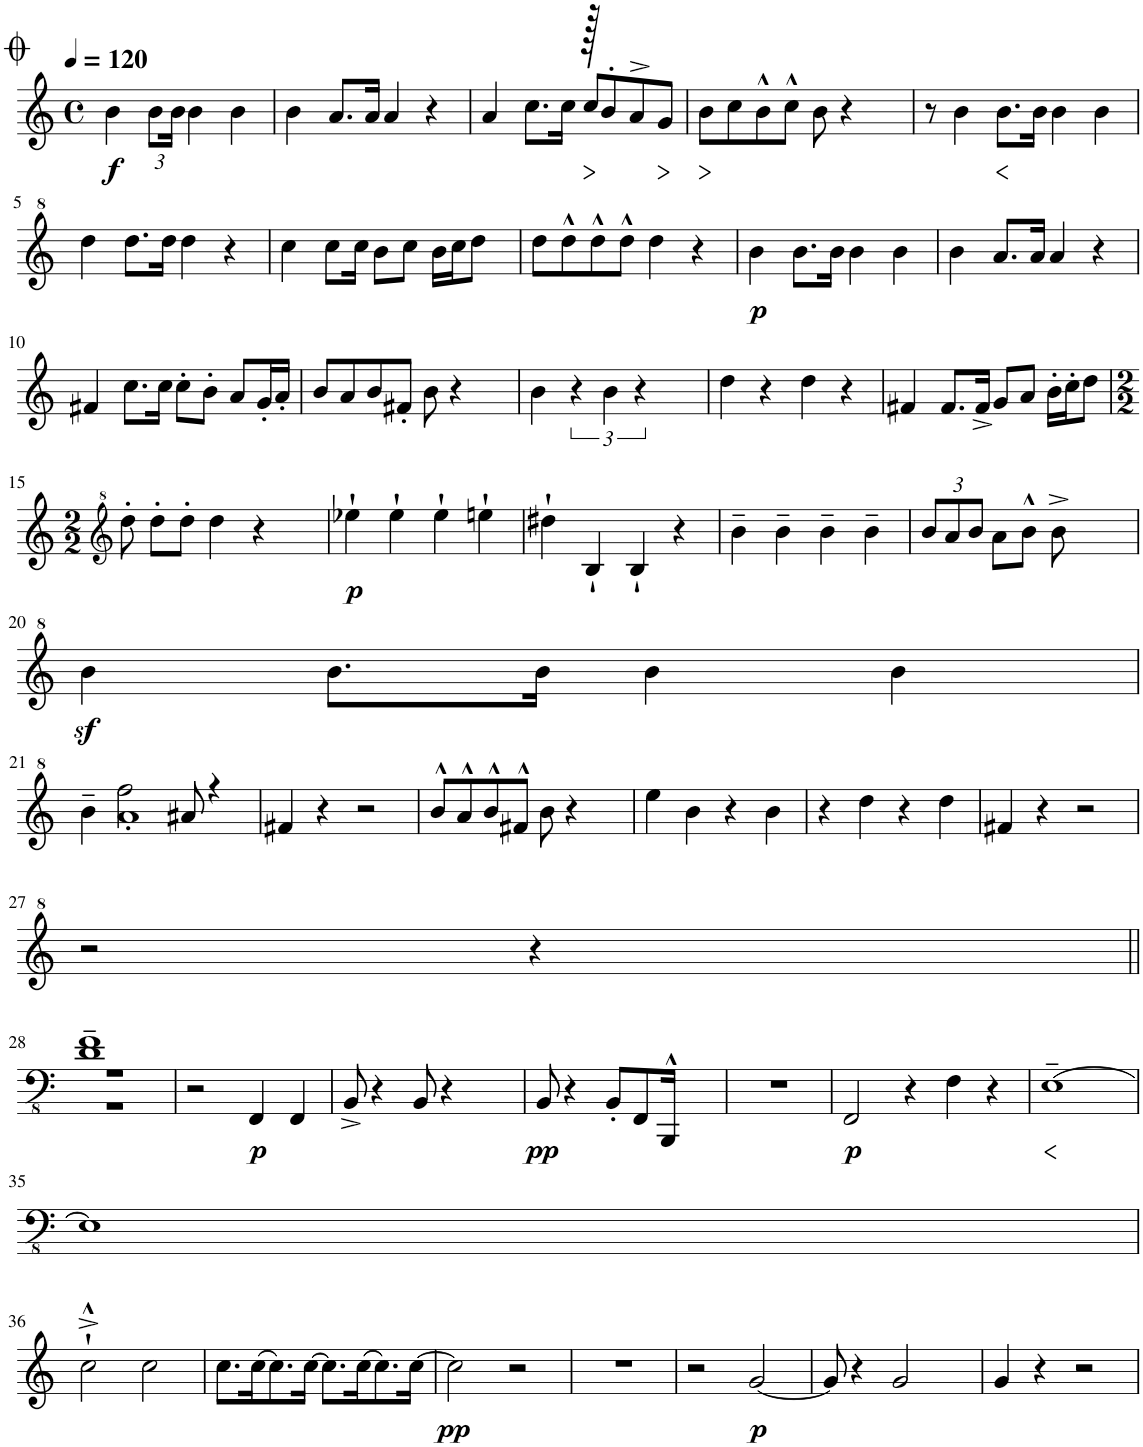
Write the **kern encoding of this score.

**kern	**dynam
*part1	*part1
*staff1	*staff1
*clefG2	*
*k[]	*
*M4/4	*
*met(c)	*
*MM120	*
=	=
!	!LO:DY:b
4b\	f
*Xbrackettup	*
12b\L	.
24b\Jk	.
4b\	.
4b\	.
=1	=1
4b\	.
8.a/L	.
16a/Jk	.
4a/	.
4r	.
=2	=2
*^	*
4a/	2ryy	.
8.cc\L	.	.
16cc\Jk	.	.
!	!	!LO:HP:b
128r	8cc/L	>
4ryy	.	.
.	8b'/	]
.	8a^/	.
128%31ryy	.	.
!	!	!LO:HP:b
.	8g/J	>
*v	*v	*
=3	=3
8b\L	.
8cc\	.
8b^^\	.
8cc^^\J	.
8b\	.
4r	.
8ryy	.
=4	=4
8r	.
4b\	.
!	!LO:HP:n=1:b
8.b\L	] <
16b\Jk	.
4b\	.
[8b\	.
!!LO:LB:g=z
=5	=5
4ddd\	.
8b\]	.
8.ddd\L	.
16ddd\Jk	.
4ddd\	.
4r	.
=6	=6
4ccc\	.
8ccc\L	.
16ccc\Jk	.
8bb\L	.
8ccc\J	.
16bb\LL	.
16ccc\J	.
8ddd\J	.
16ryy	.
=7	=7
8ddd\L	.
8ddd^^\	.
8ddd^^\	.
8ddd^^\J	.
4ddd\	.
4r	.
=8	=8
!	!LO:DY:b
4bb\	p
8.bb\L	.
16bb\Jk	.
4bb\	.
4bb\	.
=9	=9
4bb\	.
8.aa/L	.
16aa/Jk	.
4aa/	.
4r	.
!!LO:LB:g=z
=10	=10
4f#X/	.
8.cc\L	.
16cc\Jk	.
8cc'\L	.
8b'\J	.
8a/L	.
16g'/L	.
16a'/JJ	.
=11	=11
8b/L	.
8a/	.
8b/	.
8f#X'/J	.
8b\	.
4r	.
8ryy	.
=12	=12
4b\	.
*brackettup	*
6r	.
6b\	.
6r	.
4ryy	.
=13	=13
4dd\	.
4r	.
4dd\	.
4r	.
=14	=14
4f#X/	.
8.f#/L	.
16f#^/Jk	.
8g/L	.
8a/J	.
16b'\LL	.
16cc'\J	.
8dd\J	.
!!LO:LB:g=z
=15	=15
*clefG^2	*
*M2/2	*
8ddd'\	.
8ddd'\L	.
8ddd'\J	.
4ddd\	.
4r	.
8ryy	.
=16	=16
!	!LO:DY:b
4eee-X`\	p
4eee-`\	.
4eee-`\	.
4eeen`\	.
=17	=17
4ddd#X`\	.
4b`/	.
4b`/	.
4r	.
=18	=18
4bb~\	.
4bb~\	.
4bb~\	.
4bb~\	.
=19	=19
*Xbrackettup	*
12bb/L	.
12aa/	.
12bb/J	.
8aa\L	.
8bb^^\J	.
8bb^\	.
4.ryy	.
!!LO:LB:g=z
=20	=20
4bbz<\	.
8.bb\L	.
16bb\Jk	.
4bb\	.
4bb\	.
!!LO:LB:g=z
=21	=21
*^	*
4bb~\	4ryy	.
2fff\	[2.aa	.
8aa#X/	.	.
8r	.	.
8ryy	4ryy	.
8ryy	.	.
*v	*v	*
=22	=22
4ff#X/	.
8r	.
4aa']	.
4r	.
2r	.
=23	=23
8bb^^/L	.
8aa^^/	.
8bb^^/	.
8ff#X^^/J	.
8bb\	.
4r	.
8ryy	.
=24	=24
4eee\	.
4bb\	.
4r	.
4bb\	.
=25	=25
4r	.
4ddd\	.
4r	.
4ddd\	.
=26	=26
4ff#X/	.
4r	.
2r	.
!!LO:LB:g=z
=27	=27
2r	.
4r	.
4ryy	.
!!LO:LB:g=z
=28||	=28||
*^	*
*	*^	*
1D~ 1F~	1r	1r	.
*v	*v	*v	*
=29	=29
2r	.
!	!LO:DY:b
4FFF/	p
4FFF/	.
=30	=30
8BBB^/	.
4r	.
8BBB/	.
4r	.
4ryy	.
=31	=31
!	!LO:DY:b
8BBB/	pp
4r	.
8BBB'/L	.
8FFF/	.
16BBBB^^/Jk	.
4ryy	.
16ryy	.
=32	=32
1r	.
=33	=33
!	!LO:DY:b
2FFF/	p
4r	.
4FF\	.
4r	.
.	[
=34	=34
!	!LO:HP:b
[>1EE~	<
.	[
!!LO:LB:g=z
=35	=35
1EE]	.
!!LO:LB:g=z
=36	=36
2cc`^^^\	.
2cc\	.
=37	=37
8.cc\L	.
(>16cc\K	.
8.cc\)	.
[>16cc\Jk	.
8.cc\L]	.
(>16cc\K	.
8.cc\)	.
[>16cc\Jk	.
=38	=38
!	!LO:DY:b
2cc\]	pp
2r	.
=39	=39
1r	.
=40	=40
2r	.
!	!LO:DY:b
[<2g/	p
=41	=41
8g/]	.
4r	.
2g/	.
8ryy	.
=42	=42
4g/	.
4r	.
2r	.
=	=
*-	*-
